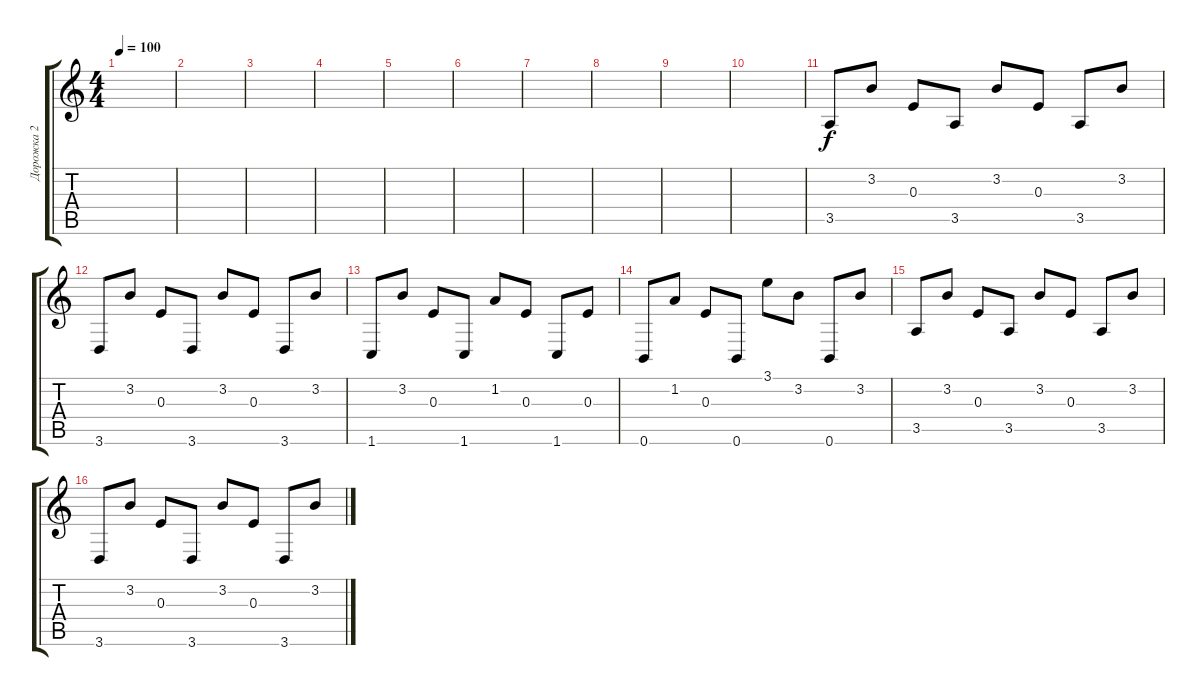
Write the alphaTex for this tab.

\track ("Дорожка 2" "Дорожка 2") {instrument electricguitarclean}
\staff {score tabs}
\tuning (Db4 Ab3 E3 B2 Gb2 B1) {hide}
\ts (4 4)
\tempo 100
\clef g2
\ks c
|
|
|
|
|
|
|
|
|
|
3.5.8 3.2.8 0.3.8 3.5.8 3.2.8 0.3.8 3.5.8 3.2.8 |
3.6.8 3.2.8 0.3.8 3.6.8 3.2.8 0.3.8 3.6.8 3.2.8 |
1.6.8 3.2.8 0.3.8 1.6.8 1.2.8 0.3.8 1.6.8 0.3.8 |
0.6.8 1.2.8 0.3.8 0.6.8 3.1.8 3.2.8 0.6.8 3.2.8 |
3.5.8 3.2.8 0.3.8 3.5.8 3.2.8 0.3.8 3.5.8 3.2.8 |
3.6.8 3.2.8 0.3.8 3.6.8 3.2.8 0.3.8 3.6.8 3.2.8
